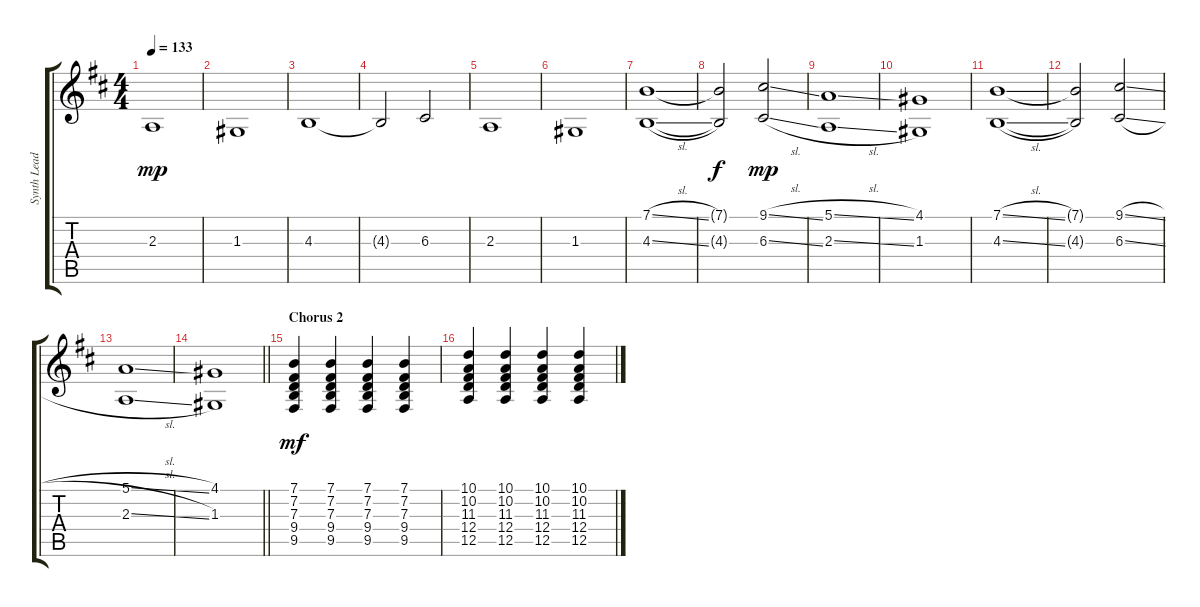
\track ("Synth Lead" "Synth Lead") {instrument flute}
\staff {score tabs}
\tuning (E4 B3 G3 D3 A2 E2) {hide}
\ts (4 4)
\tempo 133
\clef g2
\ks bminor
2.3.1{dy mp} |
1.3.1 |
4.3.1 |
4.3{t}.2 6.3.2 |
2.3.1 |
1.3.1 |
(7.1{sl} 4.3{sl}).1 |
(7.1{t} 4.3{t}).2{dy f} (9.1{sl} 6.3{sl}).2{dy mp} |
(5.1{sl} 2.3{sl}).1 |
(4.1 1.3).1 |
(7.1{sl} 4.3{sl}).1 |
(7.1{t} 4.3{t}).2 (9.1{sl} 6.3{sl}).2 |
(5.1{sl} 2.3{sl}).1 |
\barLineRight lightlight
(4.1 1.3).1 |
\section ("" "Chorus 2")
(7.1 7.2 7.3 9.4 9.5).4{dy mf} (7.1 7.2 7.3 9.4 9.5).4 (7.1 7.2 7.3 9.4 9.5).4 (7.1 7.2 7.3 9.4 9.5).4 |
(10.1 10.2 11.3 12.4 12.5).4 (10.1 10.2 11.3 12.4 12.5).4 (10.1 10.2 11.3 12.4 12.5).4 (10.1 10.2 11.3 12.4 12.5).4
